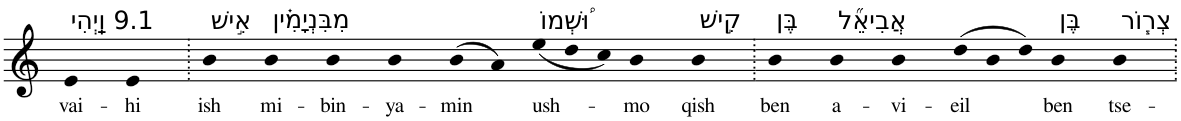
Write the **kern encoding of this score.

**kern	**text
*part1	*part1
*staff1	*staff1
*I"Piano	*
*I'Pno	*
*clefG2	*
*k[]	*
=1	=1
!LO:TX:a:t=9.1 וַֽיְהִי	!
!	!LO:LY:b
4e	vai-
!	!LO:LY:b
4e	-hi
=2.	=2.
!LO:TX:a:t=אִ֣ישׁ	!
!	!LO:LY:b
4b	ish
!LO:TX:a:t=מִבִּנְיָמִ֗ין	!
!	!LO:LY:b
4b	mi-
!	!LO:LY:b
4b	-bin-
!	!LO:LY:b
4b	-ya-
!	!LO:LY:b
(>8b	-min
8a)	.
*Xtuplet	*
!LO:TX:a:t=וּ֠שְׁמוֹ	!
!	!LO:LY:b
(<12ee	ush-
12dd	.
12cc)	.
!	!LO:LY:b
4b	-mo
!LO:TX:a:t=קִ֣ישׁ	!
!	!LO:LY:b
4b	qish
=3.	=3.
!LO:TX:a:t=בֶּן	!
!	!LO:LY:b
4b	ben
!LO:TX:a:t=אֲבִיאֵ֞ל	!
!	!LO:LY:b
4b	a-
!	!LO:LY:b
4b	-vi-
!	!LO:LY:b
(>12dd	-eil
12b	.
12dd)	.
!LO:TX:a:t=בֶּן	!
!	!LO:LY:b
4b	ben
!LO:TX:a:t=צְר֧וֹר	!
!	!LO:LY:b
4b	tse-
=.	=.
*-	*-
